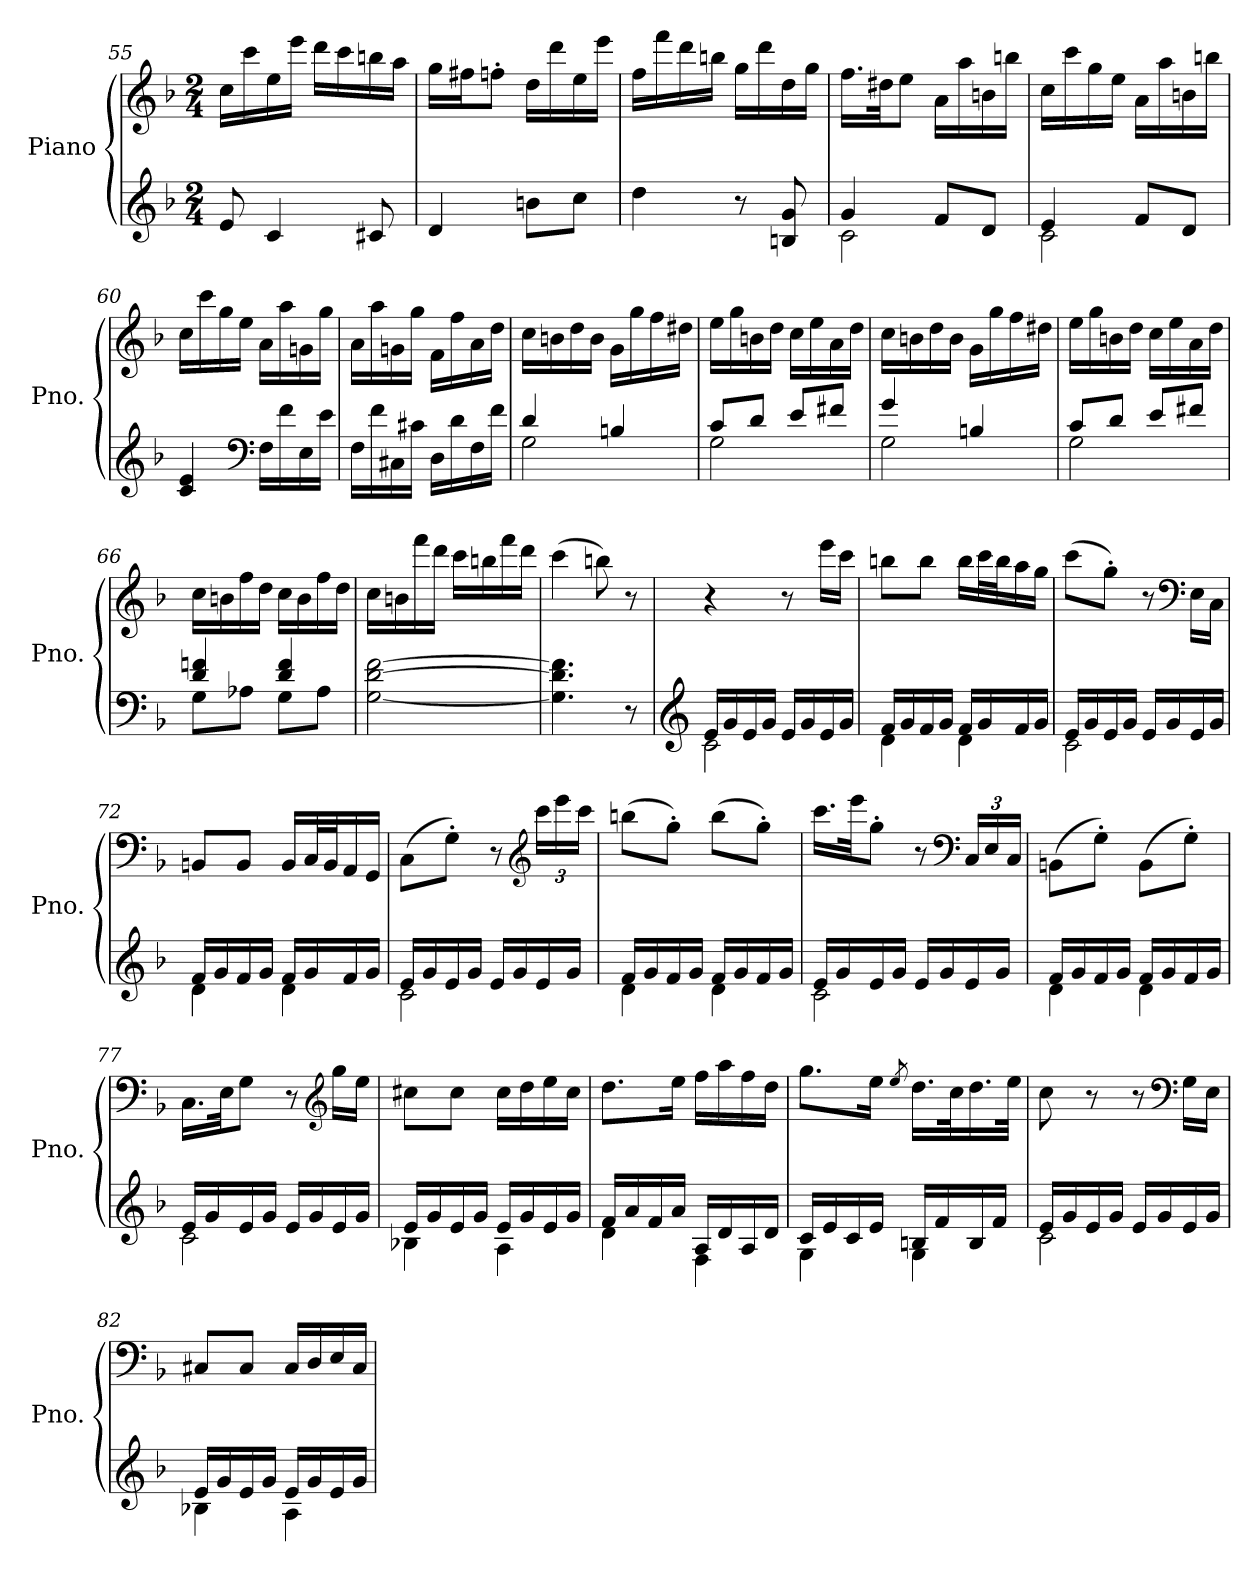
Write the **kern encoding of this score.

**kern	**kern
*part1	*part1
*staff2	*staff1
*I"Piano	*
*I'Pno.	*
*clefG2	*clefG2
*k[b-]	*k[b-]
*F:	*F:
*M2/4	*M2/4
=55	=55
8e/	16cc\LL
.	16ccc\
4c/	16ee\
.	16eee\JJ
.	16ddd\LL
.	16ccc\
8c#X/	16bbn\
.	16aa\JJ
=56	=56
4d/	16gg\LL
.	16ff#X\J
.	8ffn'\J
8bn\L	16dd\LL
.	16ddd\
8cc\J	16ee\
.	16eee\JJ
!!LO:PB:g=z
=57	=57
4dd\	16ff\LL
.	16fff\
.	16ddd\
.	16bbn\JJ
8r	16gg\LL
.	16ddd\
8Bn/ 8g/	16dd\
.	16gg\JJ
!!LO:LB:g=z
=58	=58
*^	*
4g/	2c\	16.ff\LL
.	.	32dd#X\JK
.	.	8ee\J
8f/L	.	16a\LL
.	.	16aa\
8d/J	.	16bn\
.	.	16bbn\JJ
=59	=59	=59
4e/	2c\	16cc\LL
.	.	16ccc\
.	.	16gg\
.	.	16ee\JJ
8f/L	.	16a\LL
.	.	16aa\
8d/J	.	16bn\
.	.	16bbn\JJ
*v	*v	*
=60	=60
4c/ 4e/	16cc\LL
.	16ccc\
.	16gg\
.	16ee\JJ
*clefF4	*
16F\LL	16a\LL
16f\	16aa\
16E\	16gn\
16e\JJ	16gg\JJ
=61	=61
16F\LL	16a\LL
16f\	16aa\
16C#X\	16gn\
16c#X\JJ	16gg\JJ
16D\LL	16f\LL
16d\	16ff\
16F\	16a\
16f\JJ	16dd\JJ
!!LO:LB:g=z
=62	=62
*^	*
4d/	2G\	16cc\LL
.	.	16bn\
.	.	16dd\
.	.	16b\JJ
4Bn/	.	16g\LL
.	.	16gg\
.	.	16ff\
.	.	16dd#X\JJ
!!LO:LB:g=z
=63	=63	=63
8c/L	2G\	16ee\LL
.	.	16gg\
8d/J	.	16bn\
.	.	16dd\JJ
8e/L	.	16cc\LL
.	.	16ee\
8f#X/J	.	16a\
.	.	16dd\JJ
=64	=64	=64
4g/	2G\	16cc\LL
.	.	16bn\
.	.	16dd\
.	.	16b\JJ
4Bn/	.	16g\LL
.	.	16gg\
.	.	16ff\
.	.	16dd#X\JJ
=65	=65	=65
8c/L	2G\	16ee\LL
.	.	16gg\
8d/J	.	16bn\
.	.	16dd\JJ
8e/L	.	16cc\LL
.	.	16ee\
8f#X/J	.	16a\
.	.	16dd\JJ
=66	=66	=66
4d/ 4fn/	8G\L	16cc\LL
.	.	16bn\
.	8A-X\J	16ff\
.	.	16dd\JJ
4d/ 4f/	8G\L	16cc\LL
.	.	16b\
.	8A-\J	16ff\
.	.	16dd\JJ
*v	*v	*
=67	=67
[2G\ [2d\ [2f\	16cc\LL
.	16bn\
.	16fff\
.	16ddd\JJ
.	16ccc\LL
.	16bbn\
.	16fff\
.	16ddd\JJ
!!LO:LB:g=z
=68	=68
4.G\] 4.d\] 4.f\]	(4ccc\
.	8bbn\)
8r	8r
!!LO:LB:g=z
=69	=69
*clefG2	*
*^	*
16e/LL	2c\	4r
16g/	.	.
16e/	.	.
16g/JJ	.	.
16e/LL	.	8r
16g/	.	.
16e/	.	16eee\LL
16g/JJ	.	16ccc\JJ
=70	=70	=70
16f/LL	4d\	8bbn\L
16g/	.	.
16f/	.	8bb\J
16g/JJ	.	.
16f/LL	4d\	16bb\LL
16g/	.	32ccc\L
.	.	32bb\J
16f/	.	16aa\
16g/JJ	.	16gg\JJ
=71	=71	=71
16e/LL	2c\	(8ccc\L
16g/	.	.
16e/	.	8gg'\J)
16g/JJ	.	.
16e/LL	.	8r
16g/	.	.
*	*	*clefF4
16e/	.	16E\LL
16g/JJ	.	16C\JJ
=72	=72	=72
16f/LL	4d\	8BBn/L
16g/	.	.
16f/	.	8BB/J
16g/JJ	.	.
16f/LL	4d\	16BB/LL
16g/	.	32C/L
.	.	32BB/J
16f/	.	16AA/
16g/JJ	.	16GG/JJ
=73	=73	=73
16e/LL	2c\	(8C\L
16g/	.	.
16e/	.	8G'\J)
16g/JJ	.	.
16e/LL	.	8r
16g/	.	.
*	*	*clefG2
*	*	*Xbrackettup
16e/	.	24ccc\LL
.	.	24eee\
16g/JJ	.	.
.	.	24ccc\JJ
!!LO:PB:g=z
=74	=74	=74
16f/LL	4d\	(8bbn\L
16g/	.	.
16f/	.	8gg'\J)
16g/JJ	.	.
16f/LL	4d\	(8bb\L
16g/	.	.
16f/	.	8gg'\J)
16g/JJ	.	.
=75	=75	=75
16e/LL	2c\	16.ccc\LL
16g/	.	.
.	.	32eee\JK
16e/	.	8gg'\J
16g/JJ	.	.
16e/LL	.	8r
16g/	.	.
*	*	*clefF4
16e/	.	24C/LL
.	.	24E/
16g/JJ	.	.
.	.	24C/JJ
=76	=76	=76
16f/LL	4d\	(8BBn\L
16g/	.	.
16f/	.	8G'\J)
16g/JJ	.	.
16f/LL	4d\	(8BB\L
16g/	.	.
16f/	.	8G'\J)
16g/JJ	.	.
=77	=77	=77
16e/LL	2c\	16.C\LL
16g/	.	.
.	.	32E\JK
16e/	.	8G\J
16g/JJ	.	.
16e/LL	.	8r
16g/	.	.
*	*	*clefG2
16e/	.	16gg\LL
16g/JJ	.	16ee\JJ
=78	=78	=78
16e/LL	4B-X\	8cc#X\L
16g/	.	.
16e/	.	8cc#\J
16g/JJ	.	.
16e/LL	4A\	16cc#\LL
16g/	.	16dd\
16e/	.	16ee\
16g/JJ	.	16cc#\JJ
!!LO:LB:g=z
=79	=79	=79
16f/LL	4d\	8.dd\L
16a/	.	.
16f/	.	.
16a/JJ	.	16ee\Jk
16A/LL	4F\	16ff\LL
16d/	.	16aa\
16A/	.	16ff\
16d/JJ	.	16dd\JJ
!!LO:LB:g=z
=80	=80	=80
16c/LL	4G\	8.gg\L
16e/	.	.
16c/	.	.
16e/JJ	.	16ee\Jk
.	.	8qee/
16Bn/LL	4G\	16.dd\LL
16f/	.	.
.	.	32cc\K
16B/	.	16.dd\
16f/JJ	.	.
.	.	32ee\JJk
=81	=81	=81
16e/LL	2c\	8cc\
16g/	.	.
16e/	.	8r
16g/JJ	.	.
16e/LL	.	8r
16g/	.	.
*	*	*clefF4
16e/	.	16G\LL
16g/JJ	.	16E\JJ
=82	=82	=82
16e/LL	4B-X\	8C#X/L
16g/	.	.
16e/	.	8C#/J
16g/JJ	.	.
16e/LL	4A\	16C#/LL
16g/	.	16D/
16e/	.	16E/
16g/JJ	.	16C#/JJ
*v	*v	*
=	=
*-	*-
